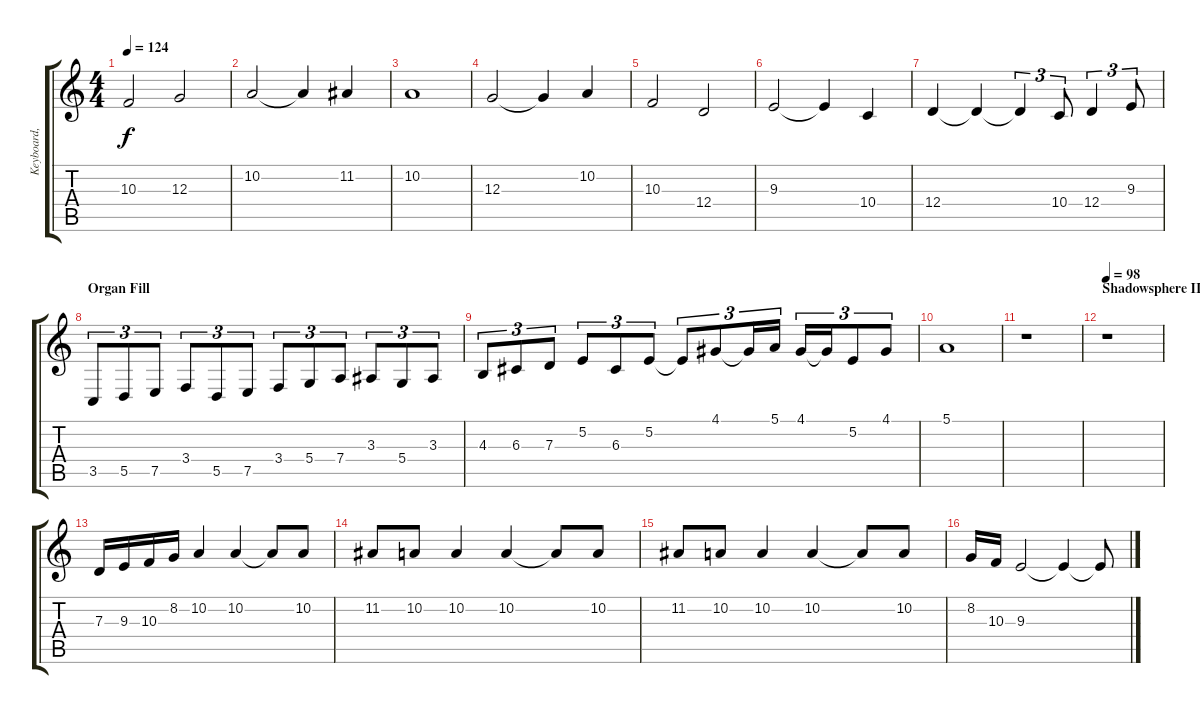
\track ("Keyboard, Flute 3, Outro Harp" "Keyboard, ") {instrument synthstrings2}
\staff {score tabs}
\tuning (E4 B3 G3 D3 A2 E2) {hide}
\ts (4 4)
\tempo 124
\clef g2
\ks c
10.3.2{dy f} 12.3.2 |
10.2.2 10.2{t}.4 11.2.4 |
10.2.1 |
12.3.2 12.3{t}.4 10.2.4 |
10.3.2 12.4.2 |
9.3.2 9.3{t}.4 10.4.4 |
12.4.4 12.4{t}.4 12.4{t}.4{tu (3 2)} 10.4.8{tu (3 2)} 12.4.4{tu (3 2)} 9.3.8{tu (3 2)} |
\section ("" "Organ Fill")
3.5.8{tu (3 2)} 5.5.8{tu (3 2)} 7.5.8{tu (3 2)} 3.4.8{tu (3 2)} 5.5.8{tu (3 2)} 7.5.8{tu (3 2)} 3.4.8{tu (3 2)} 5.4.8{tu (3 2)} 7.4.8{tu (3 2)} 3.3.8{tu (3 2)} 5.4.8{tu (3 2)} 3.3.8{tu (3 2)} |
4.3.8{tu (3 2)} 6.3.8{tu (3 2)} 7.3.8{tu (3 2)} 5.2.8{tu (3 2)} 6.3.8{tu (3 2)} 5.2.8{tu (3 2)} 5.2{t}.8{tu (3 2)} 4.1.8{tu (3 2)} 4.1{t}.16{tu (3 2)} 5.1.16{tu (3 2)} 4.1.16{tu (3 2)} 4.1{t}.16{tu (3 2)} 5.2.8{tu (3 2)} 4.1.8{tu (3 2)} |
5.1.1 |
r.1 |
\section ("" "Shadowsphere II")
\tempo 98
r.1 |
7.3.16{volume 12 balance 12 instrument orchestralharp} 9.3.16 10.3.16 8.2.16 10.2.4 10.2.4 10.2{t}.8 10.2.8 |
11.2.8 10.2.8 10.2.4 10.2.4 10.2{t}.8 10.2.8 |
11.2.8 10.2.8 10.2.4 10.2.4 10.2{t}.8 10.2.8 |
8.2.16 10.3.16 9.3.2 9.3{t}.4 9.3{t}.8
